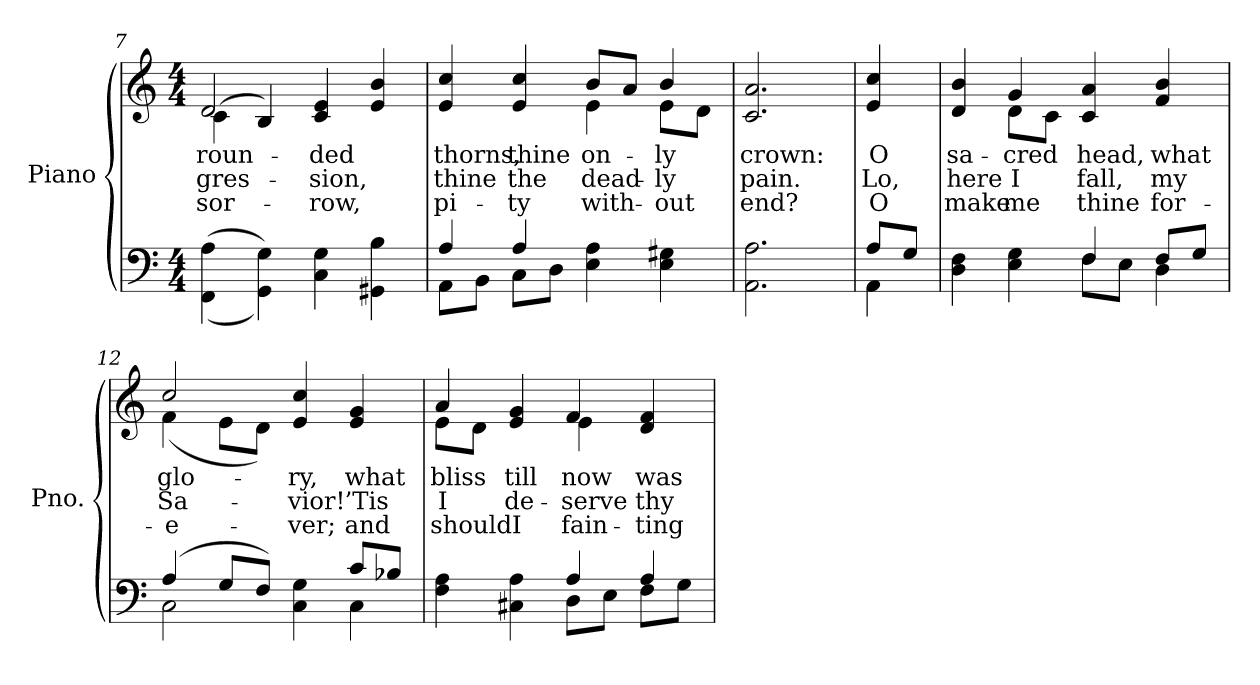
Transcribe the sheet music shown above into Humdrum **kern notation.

**kern	**kern	**text	**text	**text
*part2	*part1	*part1	*part1	*part1
*staff2	*staff1	*staff1	*staff1	*staff1
*I"Piano	*I"Piano	*	*	*
*I'Pno.	*I'Pno.	*	*	*
*clefF4	*clefG2	*	*	*
*k[]	*k[]	*	*	*
*C:	*C:	*	*	*
*M4/4	*M4/4	*	*	*
=7	=7	=7	=7	=7
!	!	!LO:LY:b:color=#000000	!LO:LY:b:color=#000000	!LO:LY:b:color=#000000
*	*^	*	*	*
((4FFi\ 4Ai	2di/	(4ci\	-roun-	-gres-	sor-
4GGi\ 4Gi))	.	4Bi/)	.	.	.
!	!	!	!LO:LY:b:color=#000000	!LO:LY:b:color=#000000	!LO:LY:b:color=#000000
4Ci\ 4Gi	4ci/ 4ei	2ryy	-ded	-sion,	-row,
4GG#Xi\ 4Bi	4ei/ 4bi	.	.	.	.
=8	=8	=8	=8	=8	=8
*^	*	*	*	*	*
!	!	!	!	!LO:LY:b:color=#000000	!LO:LY:b:color=#000000	!LO:LY:b:color=#000000
4Ai/	8AAi\L	4ei/ 4cci	2ryy	thorns,	thine	pi-
.	8BBi\J	.	.	.	.	.
!	!	!	!	!LO:LY:b:color=#000000	!LO:LY:b:color=#000000	!LO:LY:b:color=#000000
4Ai/	8Ci\L	4ei/ 4cci	.	thine	the	-ty
.	8Di\J	.	.	.	.	.
!	!	!	!	!LO:LY:b:color=#000000	!LO:LY:b:color=#000000	!LO:LY:b:color=#000000
4Ei\ 4Ai	2ryy	8bi/L	4ei\	on-	dead-	with-
.	.	8ai/J	.	.	.	.
!	!	!	!	!LO:LY:b:color=#000000	!LO:LY:b:color=#000000	!LO:LY:b:color=#000000
4Ei\ 4G#Xi	.	4bi/	8ei\L	-ly	-ly	-out
.	.	.	8di\J	.	.	.
*v	*v	*	*	*	*	*
*	*v	*v	*	*	*
=9	=9	=9	=9	=9
*	*^	*	*	*
!	!	!	!LO:LY:b:color=#000000	!LO:LY:b:color=#000000	!LO:LY:b:color=#000000
*	*v	*v	*	*	*
2.AAi\ 2.Ai	2.ci/ 2.ai	crown:	pain.	end?
!!LO:LB:g=z
=10	=10	=10	=10	=10
*^	*	*	*	*
!	!	!	!LO:LY:b:color=#000000	!LO:LY:b:color=#000000	!LO:LY:b:color=#000000
8Ai/L	4AAi\	4ei/ 4cci	O	Lo,	O
8Gi/J	.	.	.	.	.
=11	=11	=11	=11	=11	=11
!	!	!	!LO:LY:b:color=#000000	!LO:LY:b:color=#000000	!LO:LY:b:color=#000000
*	*	*^	*	*	*
4Di\ 4Fi	2ryy	4di/ 4bi	4ryy	sa-	here	make
!	!	!	!	!LO:LY:b:color=#000000	!LO:LY:b:color=#000000	!LO:LY:b:color=#000000
4Ei\ 4Gi	.	4gi/	8di\L	-cred	I	me
.	.	.	8ci\J	.	.	.
!	!	!	!	!LO:LY:b:color=#000000	!LO:LY:b:color=#000000	!LO:LY:b:color=#000000
4Fi/	8Fi\L	4ci/ 4ai	2ryy	head,	fall,	thine
.	8Ei\J	.	.	.	.	.
!	!	!	!	!LO:LY:b:color=#000000	!LO:LY:b:color=#000000	!LO:LY:b:color=#000000
8Fi/L	4Di\	4fi/ 4bi	.	what	my	for-
8Gi/J	.	.	.	.	.	.
=12	=12	=12	=12	=12	=12	=12
!	!	!	!	!LO:LY:b:color=#000000	!LO:LY:b:color=#000000	!LO:LY:b:color=#000000
(4Ai/	2Ci\	2cci/	(4fi\	glo-	Sa-	-e-
8Gi/L	.	.	8ei\L	.	.	.
8Fi/J)	.	.	8di\J)	.	.	.
!	!	!	!	!LO:LY:b:color=#000000	!LO:LY:b:color=#000000	!LO:LY:b:color=#000000
4Ci\ 4Gi	4ryy	4ei/ 4cci	2ryy	-ry,	-vior!	-ver;
!	!	!	!	!LO:LY:b:color=#000000	!LO:LY:b:color=#000000	!LO:LY:b:color=#000000
8ci/L	4Ci\	4ei/ 4gi	.	what	’Tis	and
8B-Xi/J	.	.	.	.	.	.
=13	=13	=13	=13	=13	=13	=13
!	!	!	!	!LO:LY:b:color=#000000	!LO:LY:b:color=#000000	!LO:LY:b:color=#000000
4Fi\ 4Ai	2ryy	4ai/	8ei\L	bliss	I	should
.	.	.	8di\J	.	.	.
!	!	!	!	!LO:LY:b:color=#000000	!LO:LY:b:color=#000000	!LO:LY:b:color=#000000
4C#Xi\ 4Ai	.	4ei/ 4gi	4ryy	till	de-	I
!	!	!	!	!LO:LY:b:color=#000000	!LO:LY:b:color=#000000	!LO:LY:b:color=#000000
4Ai/	8Di\L	4fi/	4ei\	now	-serve	fain-
.	8Ei\J	.	.	.	.	.
!	!	!	!	!LO:LY:b:color=#000000	!LO:LY:b:color=#000000	!LO:LY:b:color=#000000
4Ai/	8Fi\L	4di/ 4fi	4ryy	was	thy	-ting
.	8Gi\J	.	.	.	.	.
*v	*v	*	*	*	*	*
*	*v	*v	*	*	*
=	=	=	=	=
*-	*-	*-	*-	*-
